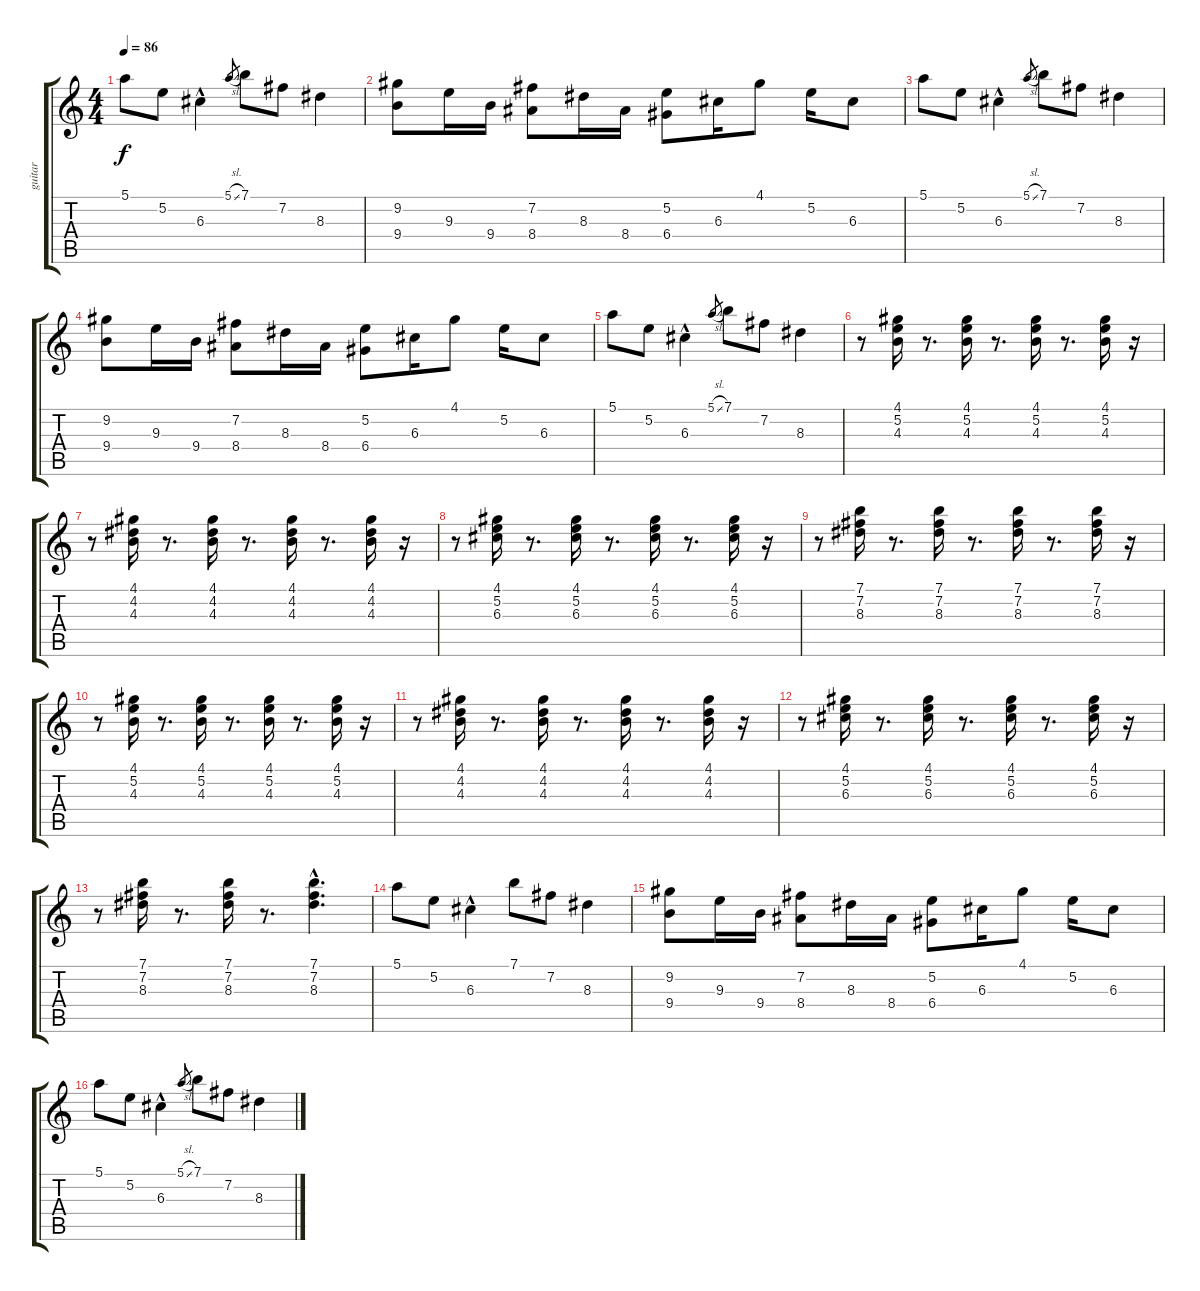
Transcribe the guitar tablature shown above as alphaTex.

\track ("guitar" "guitar") {instrument acousticguitarnylon}
\staff {score tabs}
\tuning (E4 B3 G3 D3 A2 E2) {hide}
\ts (4 4)
\tempo 86
\clef g2
\ks c
5.1.8{dy f} 5.2.8 6.3{hac}.4 5.1{sl}.8{gr} 7.1.8 7.2.8 8.3.4 |
(9.2 9.4).8 9.3.16 9.4.16 (7.2 8.4).8 8.3.16 8.4.16 (5.2 6.4).8 6.3.16 4.1.8 5.2.16 6.3.8 |
5.1.8 5.2.8 6.3{hac}.4 5.1{sl}.8{gr} 7.1.8 7.2.8 8.3.4 |
(9.2 9.4).8 9.3.16 9.4.16 (7.2 8.4).8 8.3.16 8.4.16 (5.2 6.4).8 6.3.16 4.1.8 5.2.16 6.3.8 |
5.1.8 5.2.8 6.3{hac}.4 5.1{sl}.8{gr} 7.1.8 7.2.8 8.3.4 |
r.8 (4.1 5.2 4.3).16 r.8{d} (4.1 5.2 4.3).16 r.8{d} (4.1 5.2 4.3).16 r.8{d} (4.1 5.2 4.3).16 r.16 |
r.8 (4.1 4.2 4.3).16 r.8{d} (4.1 4.2 4.3).16 r.8{d} (4.1 4.2 4.3).16 r.8{d} (4.1 4.2 4.3).16 r.16 |
r.8 (4.1 5.2 6.3).16 r.8{d} (4.1 5.2 6.3).16 r.8{d} (4.1 5.2 6.3).16 r.8{d} (4.1 5.2 6.3).16 r.16 |
r.8 (7.1 7.2 8.3).16 r.8{d} (7.1 7.2 8.3).16 r.8{d} (7.1 7.2 8.3).16 r.8{d} (7.1 7.2 8.3).16 r.16 |
r.8 (4.1 5.2 4.3).16 r.8{d} (4.1 5.2 4.3).16 r.8{d} (4.1 5.2 4.3).16 r.8{d} (4.1 5.2 4.3).16 r.16 |
r.8 (4.1 4.2 4.3).16 r.8{d} (4.1 4.2 4.3).16 r.8{d} (4.1 4.2 4.3).16 r.8{d} (4.1 4.2 4.3).16 r.16 |
r.8 (4.1 5.2 6.3).16 r.8{d} (4.1 5.2 6.3).16 r.8{d} (4.1 5.2 6.3).16 r.8{d} (4.1 5.2 6.3).16 r.16 |
r.8 (7.1 7.2 8.3).16 r.8{d} (7.1 7.2 8.3).16 r.8{d} (7.1{hac} 7.2{hac} 8.3{hac}).4{d} |
5.1.8 5.2.8 6.3{hac}.4 7.1.8 7.2.8 8.3.4 |
(9.2 9.4).8 9.3.16 9.4.16 (7.2 8.4).8 8.3.16 8.4.16 (5.2 6.4).8 6.3.16 4.1.8 5.2.16 6.3.8 |
5.1.8 5.2.8 6.3{hac}.4 5.1{sl}.8{gr} 7.1.8 7.2.8 8.3.4
